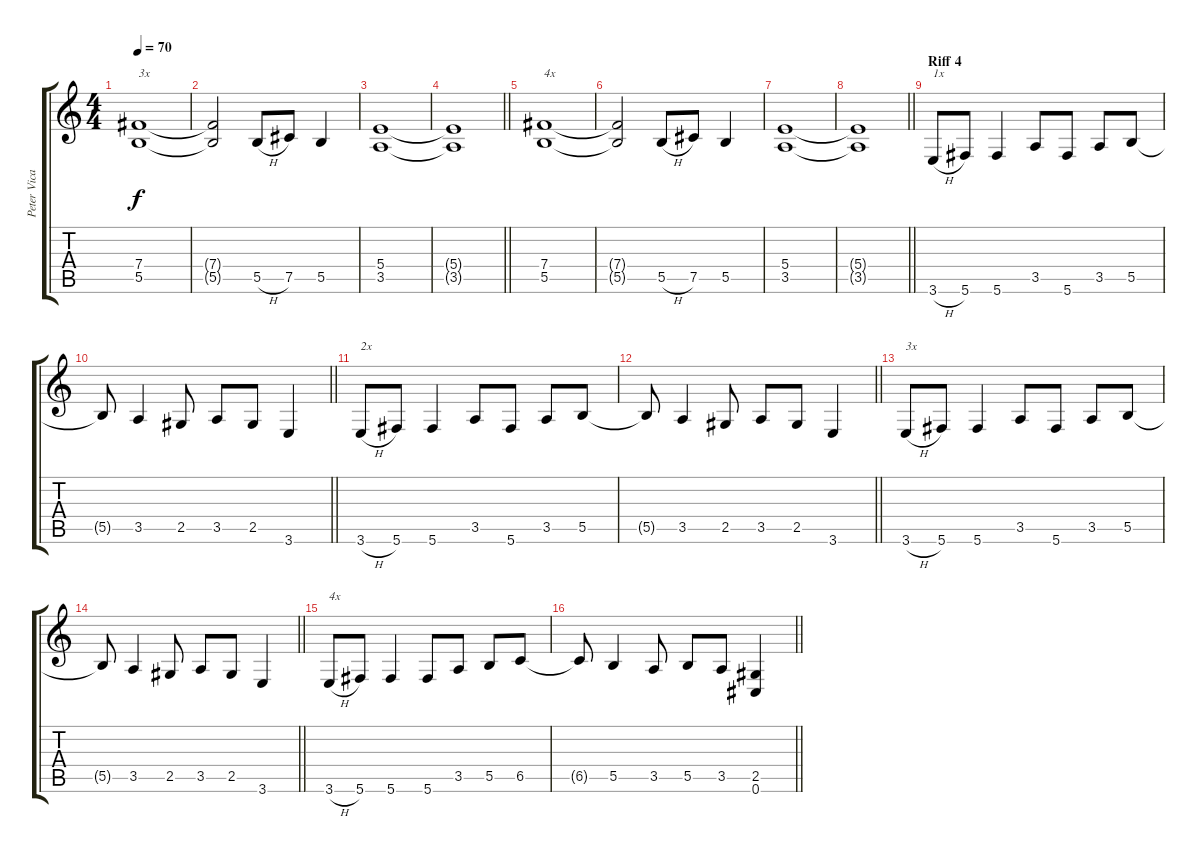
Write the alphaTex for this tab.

\track ("Peter Vicar" "Peter Vica") {instrument distortionguitar}
\staff {score tabs}
\tuning (Db4 Ab3 E3 B2 Gb2 Db2) {hide}
\ts (4 4)
\tempo 70
\clef g2
\ks c
(7.4 5.5).1{txt "3x" dy f} |
(7.4{t} 5.5{t}).2 5.5{h}.8 7.5.8 5.5.4 |
(5.4 3.5).1 |
\barLineRight lightlight
(5.4{t} 3.5{t}).1 |
(7.4 5.5).1{txt "4x"} |
(7.4{t} 5.5{t}).2 5.5{h}.8 7.5.8 5.5.4 |
(5.4 3.5).1 |
\barLineRight lightlight
(5.4{t} 3.5{t}).1 |
\section ("" "Riff 4")
3.6{h}.8{txt "1x"} 5.6.8 5.6.4 3.5.8 5.6.8 3.5.8 5.5.8 |
\barLineRight lightlight
5.5{t}.8 3.5.4 2.5.8 3.5.8 2.5.8 3.6.4 |
3.6{h}.8{txt "2x"} 5.6.8 5.6.4 3.5.8 5.6.8 3.5.8 5.5.8 |
\barLineRight lightlight
5.5{t}.8 3.5.4 2.5.8 3.5.8 2.5.8 3.6.4 |
3.6{h}.8{txt "3x"} 5.6.8 5.6.4 3.5.8 5.6.8 3.5.8 5.5.8 |
\barLineRight lightlight
5.5{t}.8 3.5.4 2.5.8 3.5.8 2.5.8 3.6.4 |
3.6{h}.8{txt "4x"} 5.6.8 5.6.4 5.6.8 3.5.8 5.5.8 6.5.8 |
\barLineRight lightlight
6.5{t}.8 5.5.4 3.5.8 5.5.8 3.5.8 (2.5 0.6).4
